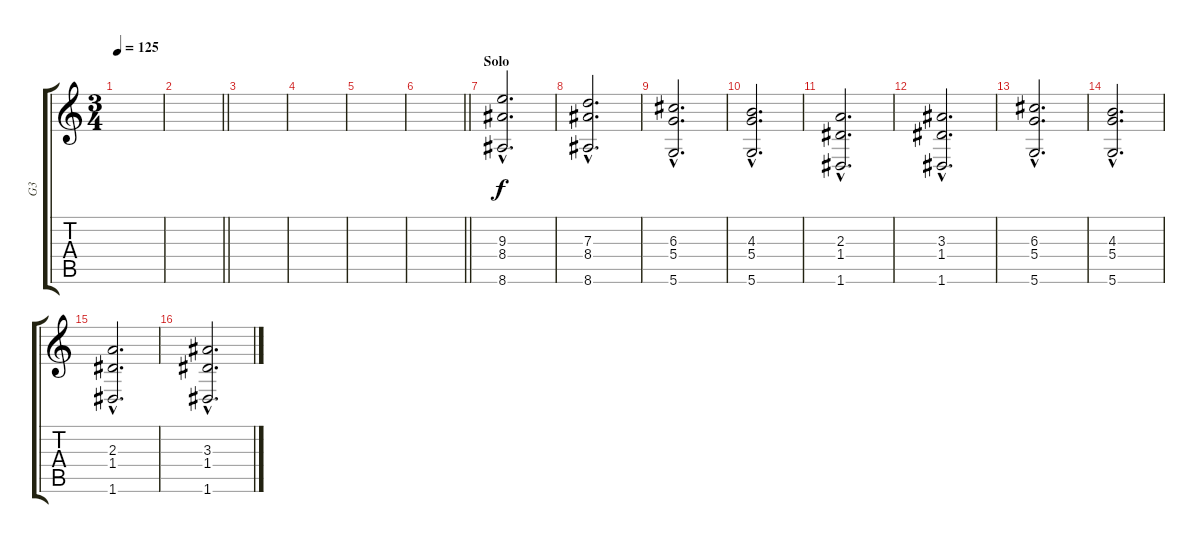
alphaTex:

\track ("G3" "G3") {instrument acousticguitarsteel}
\staff {score tabs}
\tuning (E4 B3 G3 D3 A2 D2) {hide}
\ts (3 4)
\tempo 125
\clef g2
\ks c
|
\barLineRight lightlight
|
\section ("" "")
|
|
|
\barLineRight lightlight
|
\section ("" "Solo")
(9.3{hac} 8.4{hac} 8.6{hac}).2{d instrument blownbottle} |
(7.3{hac} 8.4{hac} 8.6{hac}).2{d} |
(6.3{hac} 5.4{hac} 5.6{hac}).2{d} |
(4.3{hac} 5.4{hac} 5.6{hac}).2{d} |
(2.3{hac} 1.4{hac} 1.6{hac}).2{d} |
(3.3{hac} 1.4{hac} 1.6{hac}).2{d} |
(6.3{hac} 5.4{hac} 5.6{hac}).2{d} |
(4.3{hac} 5.4{hac} 5.6{hac}).2{d} |
(2.3{hac} 1.4{hac} 1.6{hac}).2{d} |
(3.3{hac} 1.4{hac} 1.6{hac}).2{d}
